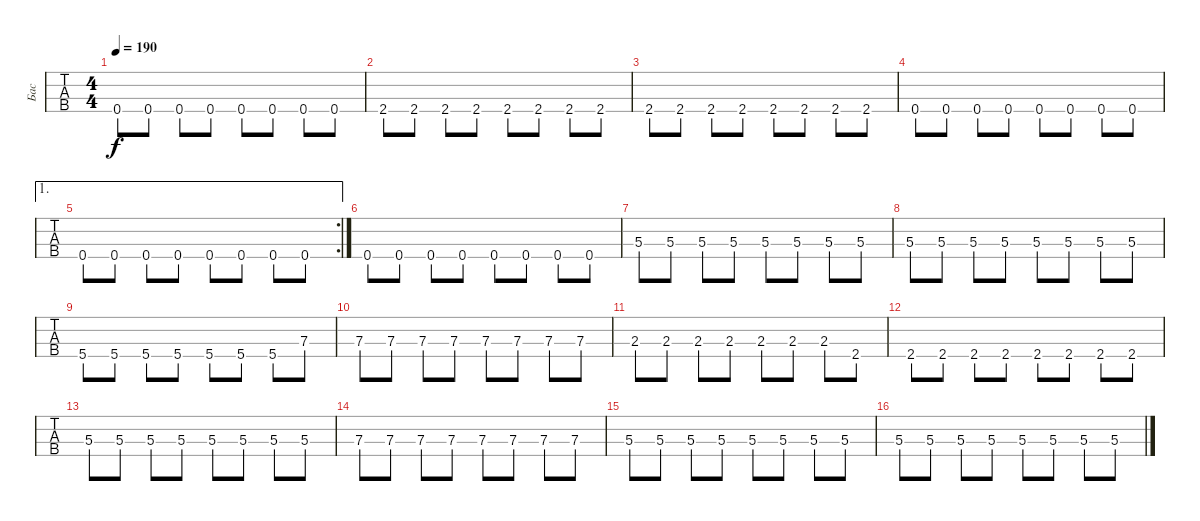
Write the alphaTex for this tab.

\track ("Бас" "Бас") {instrument electricbasspick}
\staff {tabs}
\tuning (G2 D2 A1 E1) {hide}
\ts (4 4)
\tempo 190
\clef f4
\ks c
0.4.8{dy f} 0.4.8 0.4.8 0.4.8 0.4.8 0.4.8 0.4.8 0.4.8 |
2.4.8 2.4.8 2.4.8 2.4.8 2.4.8 2.4.8 2.4.8 2.4.8 |
2.4.8 2.4.8 2.4.8 2.4.8 2.4.8 2.4.8 2.4.8 2.4.8 |
0.4.8 0.4.8 0.4.8 0.4.8 0.4.8 0.4.8 0.4.8 0.4.8 |
\ae 1
\rc 2
0.4.8 0.4.8 0.4.8 0.4.8 0.4.8 0.4.8 0.4.8 0.4.8 |
0.4.8 0.4.8 0.4.8 0.4.8 0.4.8 0.4.8 0.4.8 0.4.8 |
5.3.8 5.3.8 5.3.8 5.3.8 5.3.8 5.3.8 5.3.8 5.3.8 |
5.3.8 5.3.8 5.3.8 5.3.8 5.3.8 5.3.8 5.3.8 5.3.8 |
5.4.8 5.4.8 5.4.8 5.4.8 5.4.8 5.4.8 5.4.8 7.3.8 |
7.3.8 7.3.8 7.3.8 7.3.8 7.3.8 7.3.8 7.3.8 7.3.8 |
2.3.8 2.3.8 2.3.8 2.3.8 2.3.8 2.3.8 2.3.8 2.4.8 |
2.4.8 2.4.8 2.4.8 2.4.8 2.4.8 2.4.8 2.4.8 2.4.8 |
5.3.8 5.3.8 5.3.8 5.3.8 5.3.8 5.3.8 5.3.8 5.3.8 |
7.3.8 7.3.8 7.3.8 7.3.8 7.3.8 7.3.8 7.3.8 7.3.8 |
5.3.8 5.3.8 5.3.8 5.3.8 5.3.8 5.3.8 5.3.8 5.3.8 |
5.3.8 5.3.8 5.3.8 5.3.8 5.3.8 5.3.8 5.3.8 5.3.8
